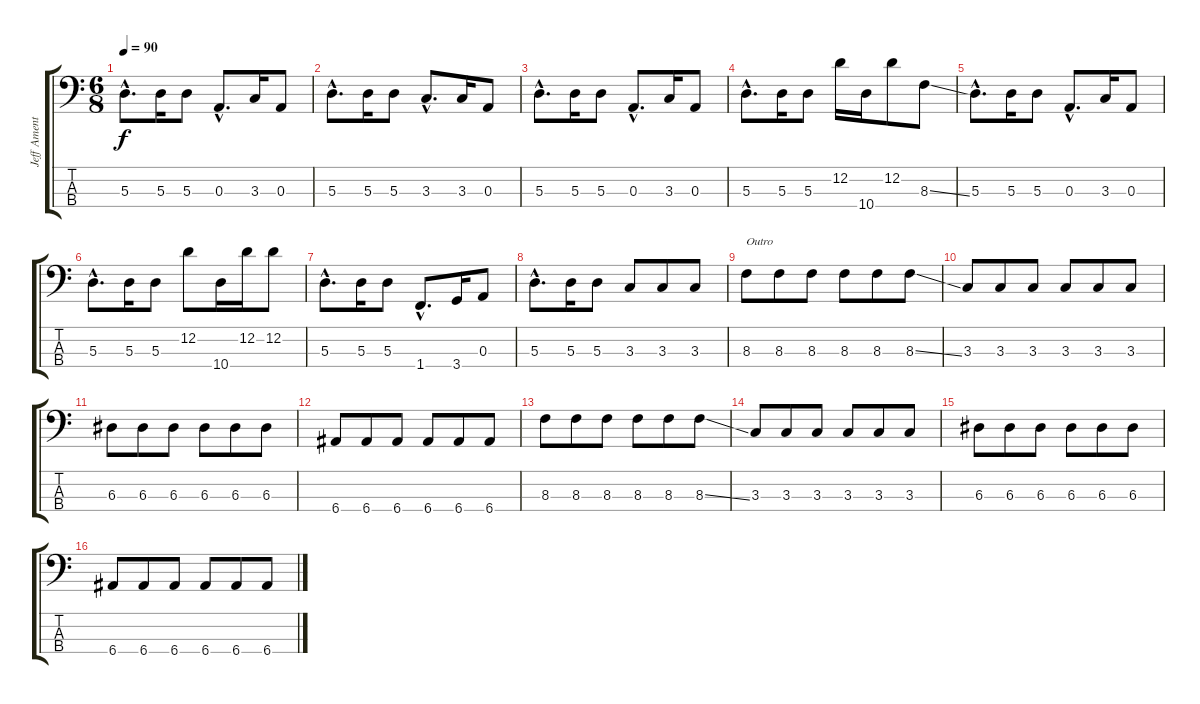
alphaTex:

\track ("Jeff Ament" "Jeff Ament") {instrument electricbassfinger}
\staff {score tabs}
\tuning (G2 D2 A1 E1) {hide}
\ts (6 8)
\tempo 90
\clef f4
\ks c
5.3{hac}.8{d dy f} 5.3.16 5.3.8 0.3{hac}.8{d} 3.3.16 0.3.8 |
5.3{hac}.8{d} 5.3.16 5.3.8 3.3{hac}.8{d} 3.3.16 0.3.8 |
5.3{hac}.8{d} 5.3.16 5.3.8 0.3{hac}.8{d} 3.3.16 0.3.8 |
5.3{hac}.8{d} 5.3.16 5.3.8 12.2.16 10.4.16 12.2.8 8.3{ss}.8 |
5.3{hac}.8{d} 5.3.16 5.3.8 0.3{hac}.8{d} 3.3.16 0.3.8 |
5.3{hac}.8{d} 5.3.16 5.3.8 12.2.8 10.4.16 12.2.16 12.2.8 |
5.3{hac}.8{d} 5.3.16 5.3.8 1.4{hac}.8{d} 3.4.16 0.3.8 |
5.3{hac}.8{d} 5.3.16 5.3.8 3.3.8 3.3.8 3.3.8 |
8.3.8{txt "Outro"} 8.3.8 8.3.8 8.3.8 8.3.8 8.3{ss}.8 |
3.3.8 3.3.8 3.3.8 3.3.8 3.3.8 3.3.8 |
6.3.8 6.3.8 6.3.8 6.3.8 6.3.8 6.3.8 |
6.4.8 6.4.8 6.4.8 6.4.8 6.4.8 6.4.8 |
8.3.8 8.3.8 8.3.8 8.3.8 8.3.8 8.3{ss}.8 |
3.3.8 3.3.8 3.3.8 3.3.8 3.3.8 3.3.8 |
6.3.8 6.3.8 6.3.8 6.3.8 6.3.8 6.3.8 |
6.4.8 6.4.8 6.4.8 6.4.8 6.4.8 6.4.8
